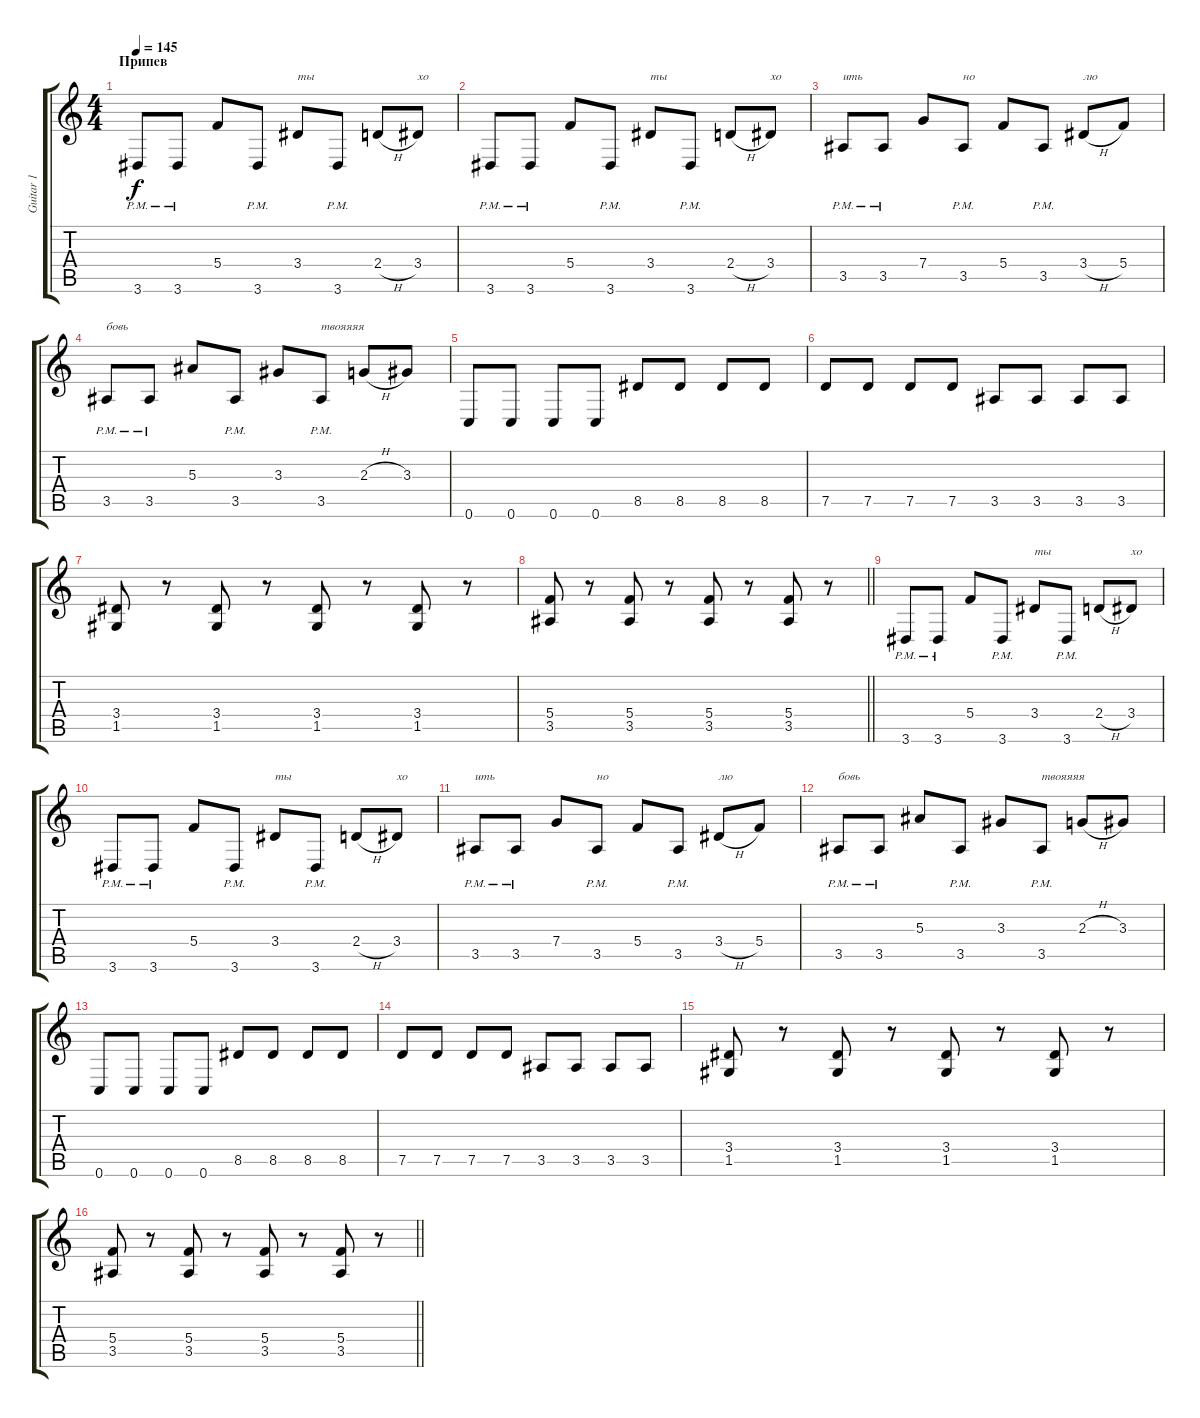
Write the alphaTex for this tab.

\track ("Guitar 1" "Guitar 1") {instrument distortionguitar}
\staff {score tabs}
\tuning (D4 A3 F3 C3 G2 C2) {hide}
\ts (4 4)
\section ("" "Припев")
\tempo 145
\clef g2
\ks c
3.6{pm}.8{dy f} 3.6{pm}.8 5.4.8 3.6{pm}.8 3.4.8{txt "ты"} 3.6{pm}.8 2.4{h}.8 3.4.8{txt "хо"} |
3.6{pm}.8 3.6{pm}.8 5.4.8 3.6{pm}.8 3.4.8{txt "ты"} 3.6{pm}.8 2.4{h}.8 3.4.8{txt "хо"} |
3.5{pm}.8{txt "ить"} 3.5{pm}.8 7.4.8 3.5{pm}.8{txt "но"} 5.4.8 3.5{pm}.8 3.4{h}.8{txt "лю"} 5.4.8 |
3.5{pm}.8{txt "бовь"} 3.5{pm}.8 5.3.8 3.5{pm}.8 3.3.8 3.5{pm}.8{txt "твояяяя"} 2.3{h}.8 3.3.8 |
0.6.8 0.6.8 0.6.8 0.6.8 8.5.8 8.5.8 8.5.8 8.5.8 |
7.5.8 7.5.8 7.5.8 7.5.8 3.5.8 3.5.8 3.5.8 3.5.8 |
(3.4 1.5).8 r.8 (3.4 1.5).8 r.8 (3.4 1.5).8 r.8 (3.4 1.5).8 r.8 |
\barLineRight lightlight
(5.4 3.5).8 r.8 (5.4 3.5).8 r.8 (5.4 3.5).8 r.8 (5.4 3.5).8 r.8 |
3.6{pm}.8 3.6{pm}.8 5.4.8 3.6{pm}.8 3.4.8{txt "ты"} 3.6{pm}.8 2.4{h}.8 3.4.8{txt "хо"} |
3.6{pm}.8 3.6{pm}.8 5.4.8 3.6{pm}.8 3.4.8{txt "ты"} 3.6{pm}.8 2.4{h}.8 3.4.8{txt "хо"} |
3.5{pm}.8{txt "ить"} 3.5{pm}.8 7.4.8 3.5{pm}.8{txt "но"} 5.4.8 3.5{pm}.8 3.4{h}.8{txt "лю"} 5.4.8 |
3.5{pm}.8{txt "бовь"} 3.5{pm}.8 5.3.8 3.5{pm}.8 3.3.8 3.5{pm}.8{txt "твояяяя"} 2.3{h}.8 3.3.8 |
0.6.8 0.6.8 0.6.8 0.6.8 8.5.8 8.5.8 8.5.8 8.5.8 |
7.5.8 7.5.8 7.5.8 7.5.8 3.5.8 3.5.8 3.5.8 3.5.8 |
(3.4 1.5).8 r.8 (3.4 1.5).8 r.8 (3.4 1.5).8 r.8 (3.4 1.5).8 r.8 |
\barLineRight lightlight
(5.4 3.5).8 r.8 (5.4 3.5).8 r.8 (5.4 3.5).8 r.8 (5.4 3.5).8 r.8
